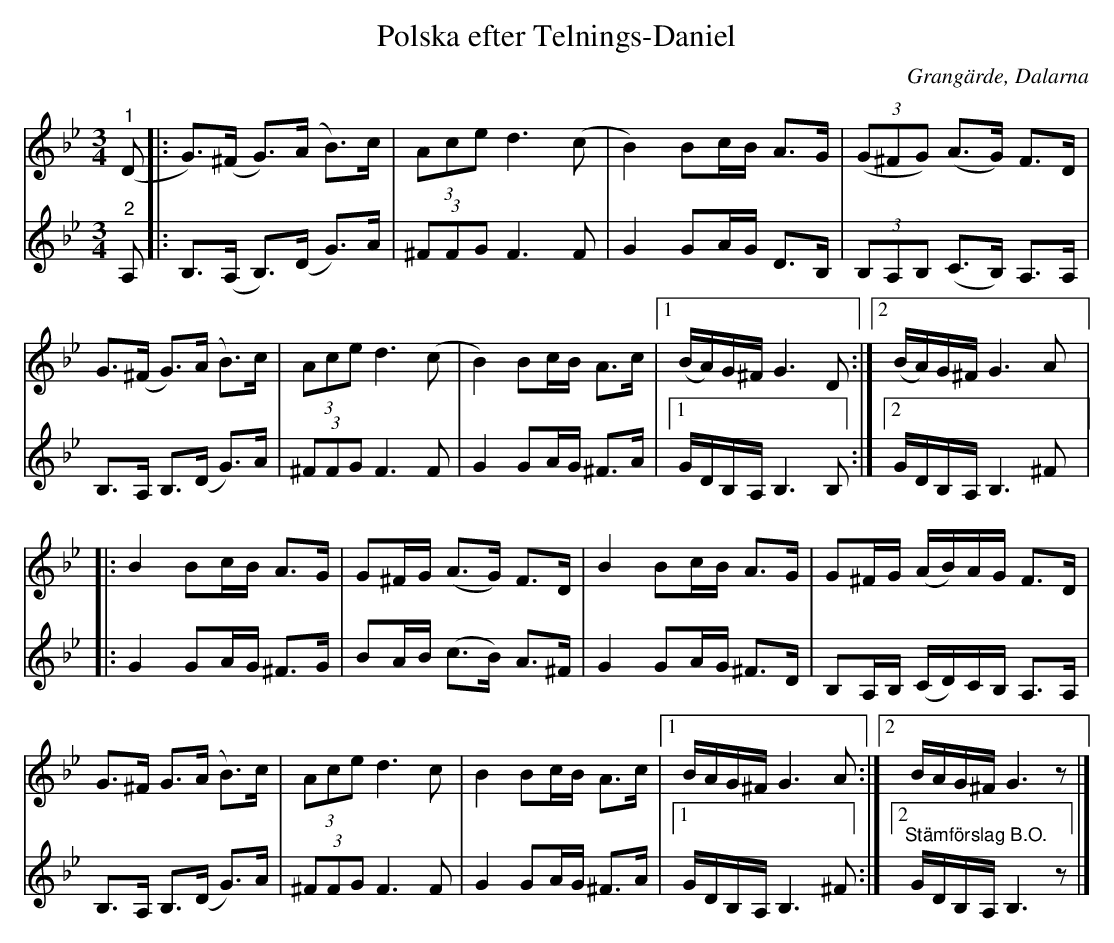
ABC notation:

X:1
T:Polska efter Telnings-Daniel
O:Grangärde, Dalarna
L:1/8
M:3/4
K:Gm
V:1
"^1" (D |: G>)(^F G>)(A B>)c | (3Ace d3 (c | B2) Bc/B/ A>G | (3(G^FG) (A>G) F>D |
G>(^F G>)(A B>)c | (3Ace d3 (c | B2) Bc/B/ A>c |1 (B/A/)G/^F/ G3 D :|2 (B/A/)G/^F/ G3 A |:
B2 Bc/B/ A>G | G^F/G/ (A>G) F>D | B2 Bc/B/ A>G | G^F/G/ (A/B/)A/G/ F>D |
G>^F G>(A B>)c | (3Ace d3 c | B2 Bc/B/ A>c |1 B/A/G/^F/ G3 A :|2 B/A/G/^F/ G3 z |]
V:2
"^2" A, |: B,>(A, B,>)(D G>)A | (3^FFG F3 F | G2 GA/G/ D>B, | (3B,A,B, (C>B,) A,>A, |
B,>A, B,>(D G>)A | (3^FFG F3 F | G2 GA/G/ ^F>A |1 G/D/B,/A,/ B,3 B, :|2 G/D/B,/A,/ B,3 ^F |:
G2 GA/G/ ^F>G | BA/B/ (c>B) A>^F | G2 GA/G/ ^F>D | B,A,/B,/ (C/D/)C/B,/ A,>A, |
B,>A, B,>(D G>)A | (3^FFG F3 F | G2 GA/G/ ^F>A |1 G/D/B,/A,/ B,3 ^F :|2 "^Stämförslag B.O." G/D/B,/A,/ B,3 z |]
